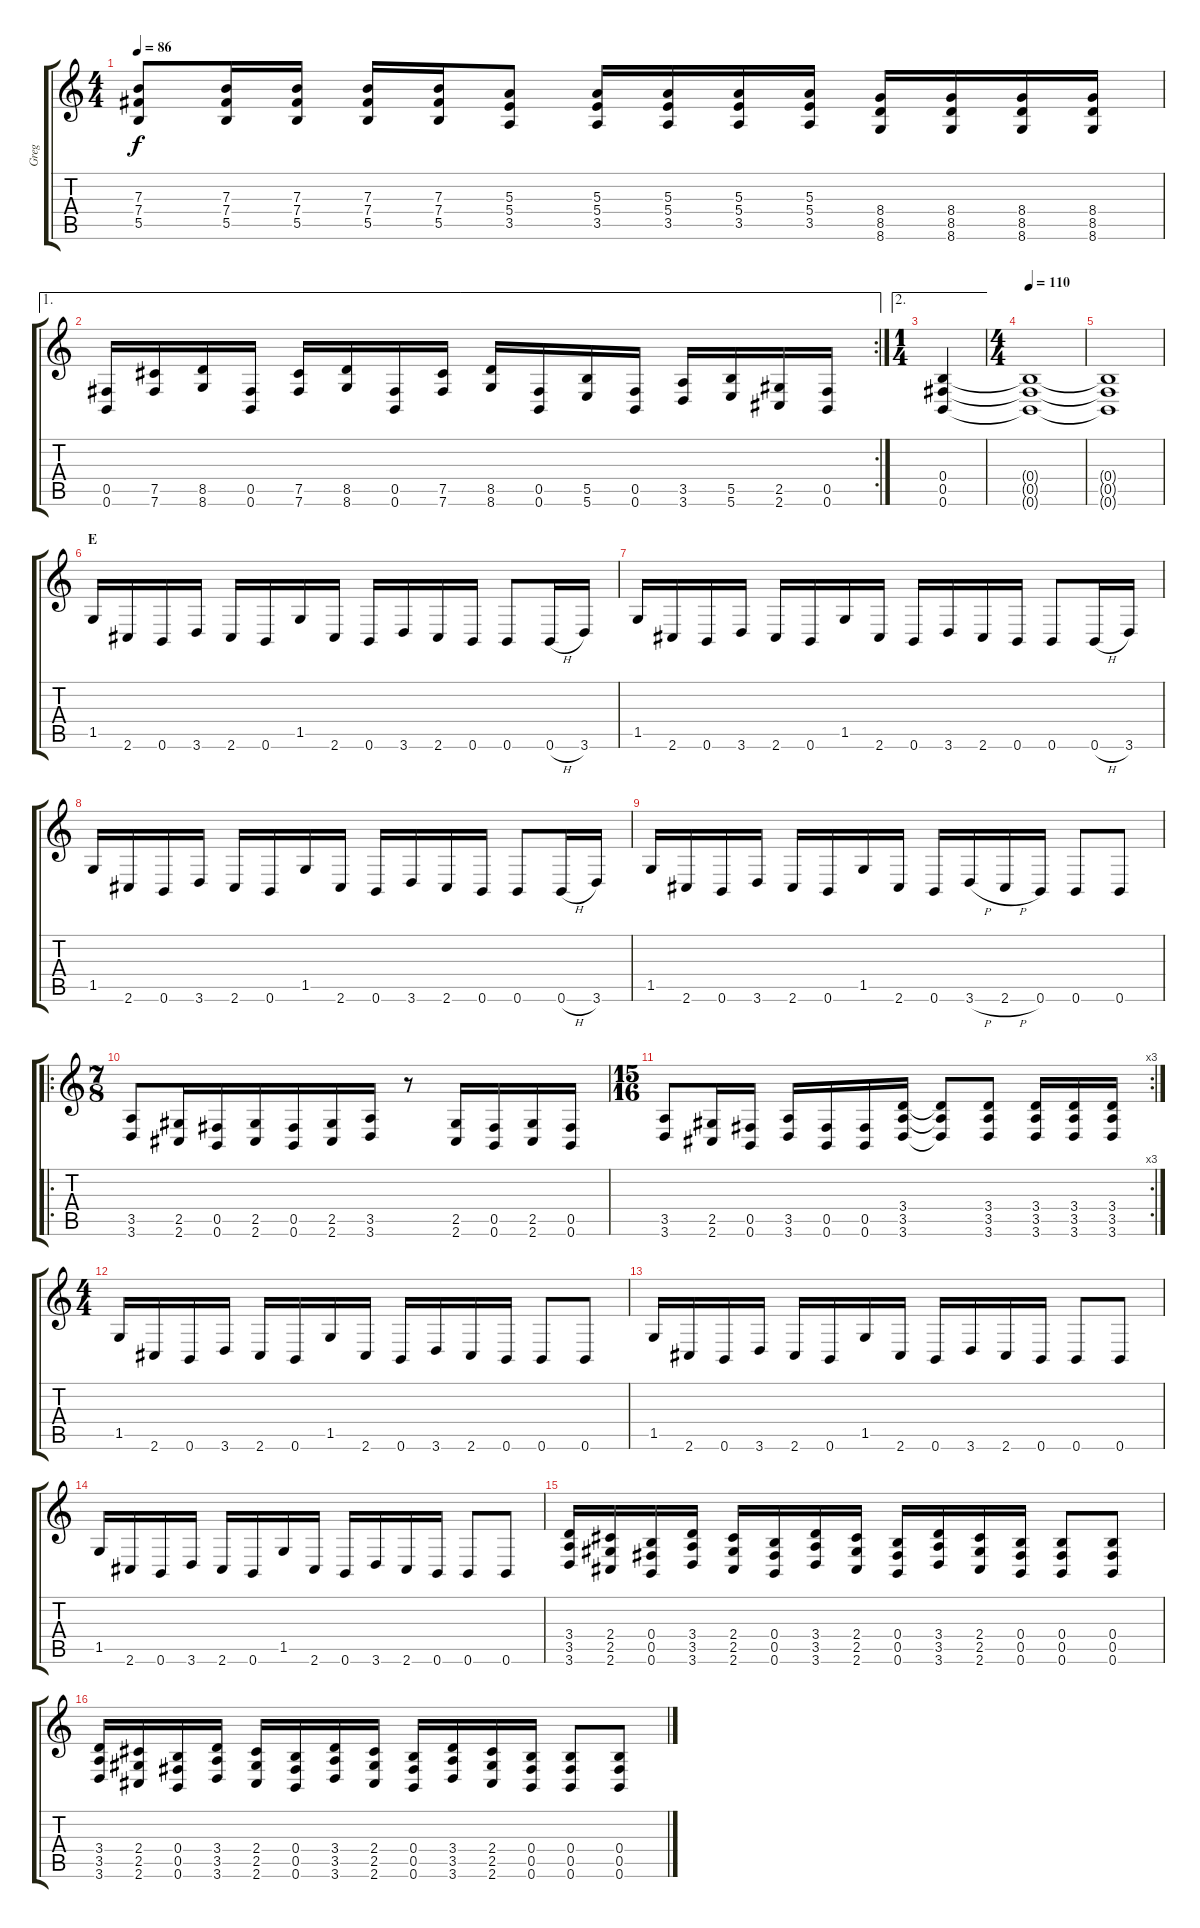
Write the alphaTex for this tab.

\track ("Greg" "Greg") {instrument distortionguitar}
\staff {score tabs}
\tuning (Db4 Ab3 E3 B2 Gb2 B1) {hide}
\ts (4 4)
\tempo 86
\clef g2
\ks c
(7.3 7.4 5.5).8{dy f} (7.3 7.4 5.5).16 (7.3 7.4 5.5).16 (7.3 7.4 5.5).16 (7.3 7.4 5.5).16 (5.3 5.4 3.5).8 (5.3 5.4 3.5).16 (5.3 5.4 3.5).16 (5.3 5.4 3.5).16 (5.3 5.4 3.5).16 (8.4 8.5 8.6).16 (8.4 8.5 8.6).16 (8.4 8.5 8.6).16 (8.4 8.5 8.6).16 |
\ae 1
\rc 2
(0.5 0.6).16 (7.5 7.6).16 (8.5 8.6).16 (0.5 0.6).16 (7.5 7.6).16 (8.5 8.6).16 (0.5 0.6).16 (7.5 7.6).16 (8.5 8.6).16 (0.5 0.6).16 (5.5 5.6).16 (0.5 0.6).16 (3.5 3.6).16 (5.5 5.6).16 (2.5 2.6).16 (0.5 0.6).16 |
\ae 2
\ts (1 4)
(0.4 0.5 0.6).4 |
\ts (4 4)
\tempo 110
(0.4{t} 0.5{t} 0.6{t}).1 |
(0.4{t} 0.5{t} 0.6{t}).1 |
\section ("" "E")
1.5.16 2.6.16 0.6.16 3.6.16 2.6.16 0.6.16 1.5.16 2.6.16 0.6.16 3.6.16 2.6.16 0.6.16 0.6.8 0.6{h}.16 3.6.16 |
1.5.16 2.6.16 0.6.16 3.6.16 2.6.16 0.6.16 1.5.16 2.6.16 0.6.16 3.6.16 2.6.16 0.6.16 0.6.8 0.6{h}.16 3.6.16 |
1.5.16 2.6.16 0.6.16 3.6.16 2.6.16 0.6.16 1.5.16 2.6.16 0.6.16 3.6.16 2.6.16 0.6.16 0.6.8 0.6{h}.16 3.6.16 |
1.5.16 2.6.16 0.6.16 3.6.16 2.6.16 0.6.16 1.5.16 2.6.16 0.6.16 3.6{h}.16 2.6{h}.16 0.6.16 0.6.8 0.6.8 |
\ro
\ts (7 8)
(3.5 3.6).8 (2.5 2.6).16 (0.5 0.6).16 (2.5 2.6).16 (0.5 0.6).16 (2.5 2.6).16 (3.5 3.6).16 r.8 (2.5 2.6).16 (0.5 0.6).16 (2.5 2.6).16 (0.5 0.6).16 |
\rc 3
\ts (15 16)
(3.5 3.6).8 (2.5 2.6).16 (0.5 0.6).16 (3.5 3.6).16 (0.5 0.6).16 (0.5 0.6).16 (3.4 3.5 3.6).16 (3.4{t} 3.5{t} 3.6{t}).8 (3.4 3.5 3.6).8 (3.4 3.5 3.6).16 (3.4 3.5 3.6).16 (3.4 3.5 3.6).16 |
\ts (4 4)
1.5.16 2.6.16 0.6.16 3.6.16 2.6.16 0.6.16 1.5.16 2.6.16 0.6.16 3.6.16 2.6.16 0.6.16 0.6.8 0.6.8 |
1.5.16 2.6.16 0.6.16 3.6.16 2.6.16 0.6.16 1.5.16 2.6.16 0.6.16 3.6.16 2.6.16 0.6.16 0.6.8 0.6.8 |
1.5.16 2.6.16 0.6.16 3.6.16 2.6.16 0.6.16 1.5.16 2.6.16 0.6.16 3.6.16 2.6.16 0.6.16 0.6.8 0.6.8 |
(3.4 3.5 3.6).16 (2.4 2.5 2.6).16 (0.4 0.5 0.6).16 (3.4 3.5 3.6).16 (2.4 2.5 2.6).16 (0.4 0.5 0.6).16 (3.4 3.5 3.6).16 (2.4 2.5 2.6).16 (0.4 0.5 0.6).16 (3.4 3.5 3.6).16 (2.4 2.5 2.6).16 (0.4 0.5 0.6).16 (0.4 0.5 0.6).8 (0.4 0.5 0.6).8 |
(3.4 3.5 3.6).16 (2.4 2.5 2.6).16 (0.4 0.5 0.6).16 (3.4 3.5 3.6).16 (2.4 2.5 2.6).16 (0.4 0.5 0.6).16 (3.4 3.5 3.6).16 (2.4 2.5 2.6).16 (0.4 0.5 0.6).16 (3.4 3.5 3.6).16 (2.4 2.5 2.6).16 (0.4 0.5 0.6).16 (0.4 0.5 0.6).8 (0.4 0.5 0.6).8
